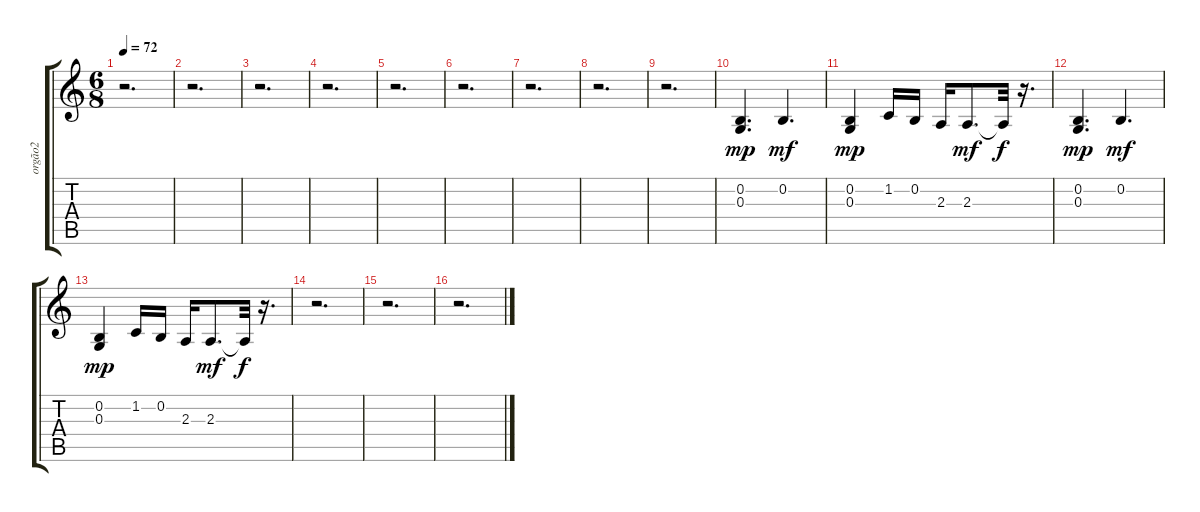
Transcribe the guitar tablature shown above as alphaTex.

\track ("orgão2" "orgão2") {solo instrument pad4choir}
\staff {score tabs}
\tuning (E4 B3 G3 D3 A2 E2) {hide}
\ts (6 8)
\tempo 72
\clef g2
\ks c
r.2{d dy f} |
r.2{d} |
r.2{d} |
r.2{d} |
r.2{d} |
r.2{d} |
r.2{d} |
r.2{d} |
r.2{d} |
(0.2 0.3).4{d dy mp} 0.2.4{d dy mf} |
(0.2 0.3).4{dy mp} 1.2.16 0.2.16 2.3.16 2.3.8{d dy mf} 2.3{t}.32{dy f} r.16{d} |
(0.2 0.3).4{d dy mp} 0.2.4{d dy mf} |
(0.2 0.3).4{dy mp} 1.2.16 0.2.16 2.3.16 2.3.8{d dy mf} 2.3{t}.32{dy f} r.16{d} |
r.2{d} |
r.2{d} |
r.2{d}
